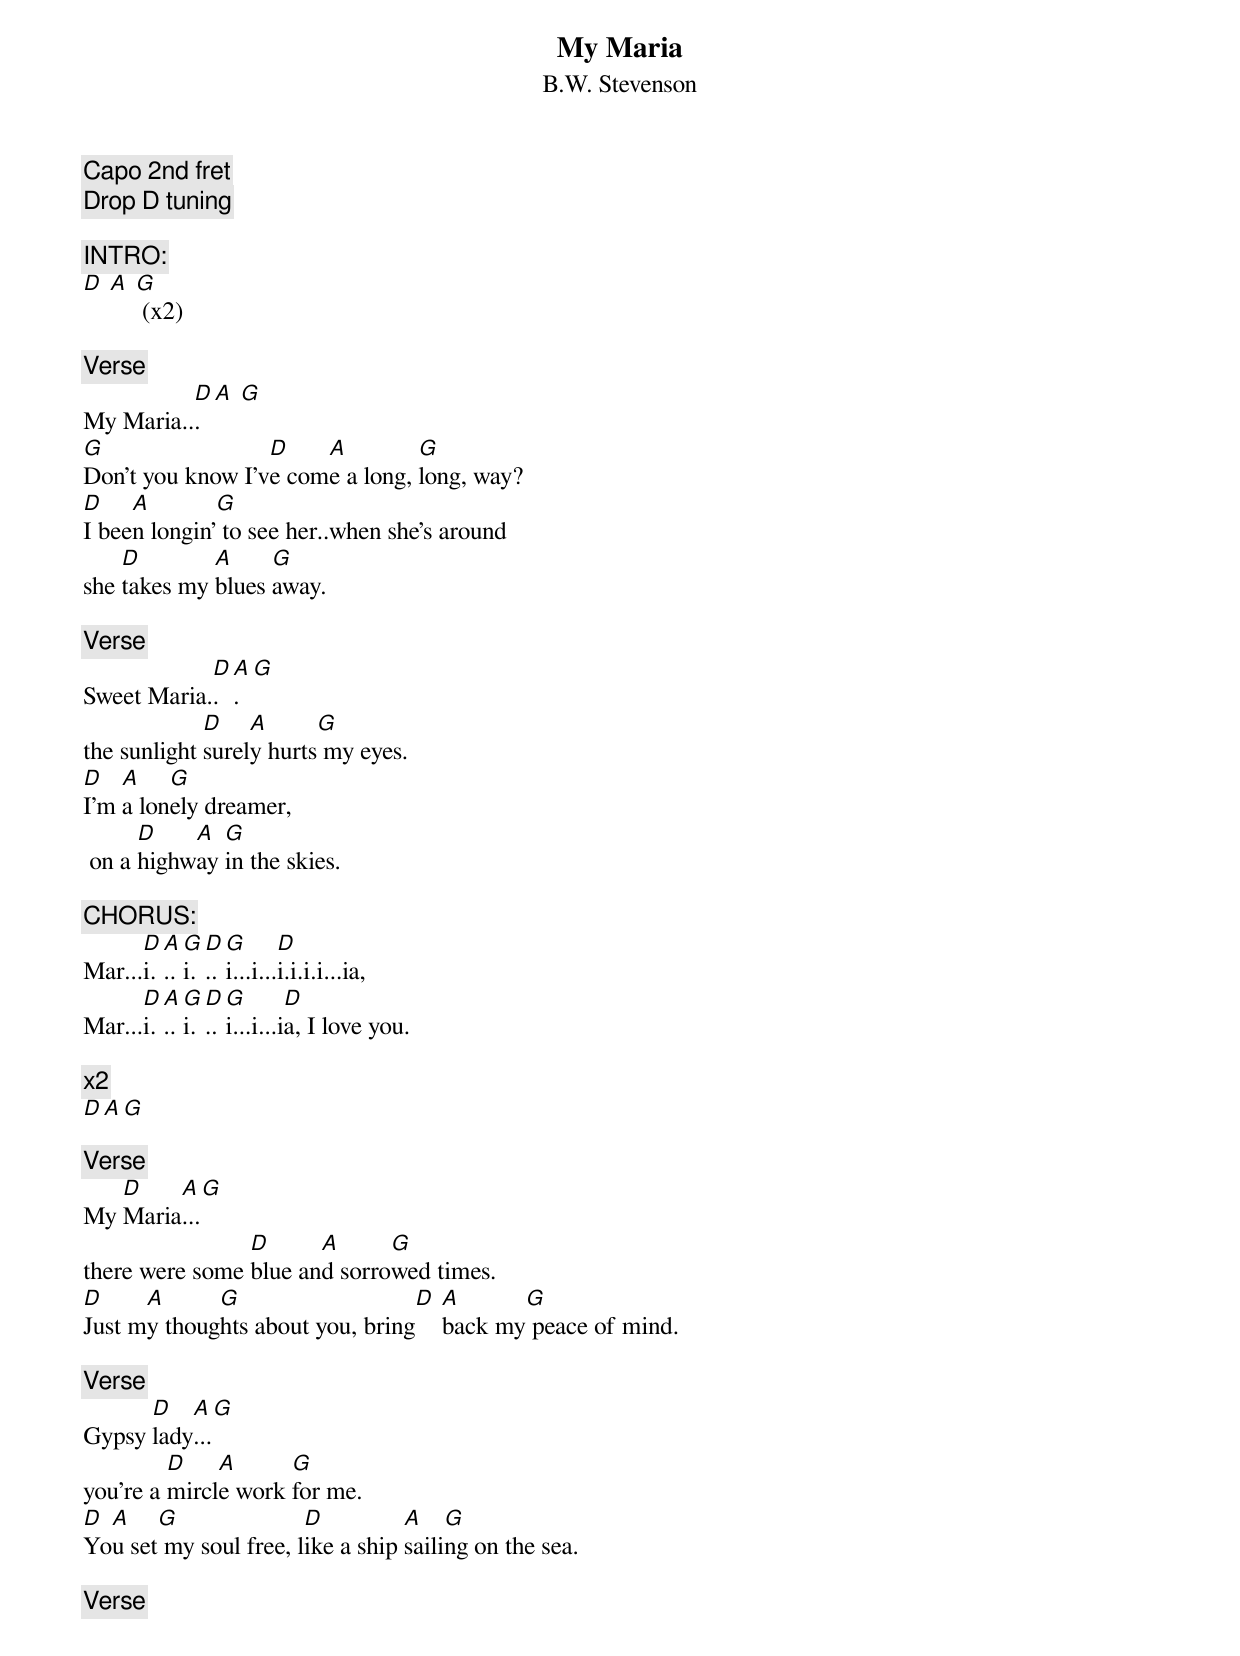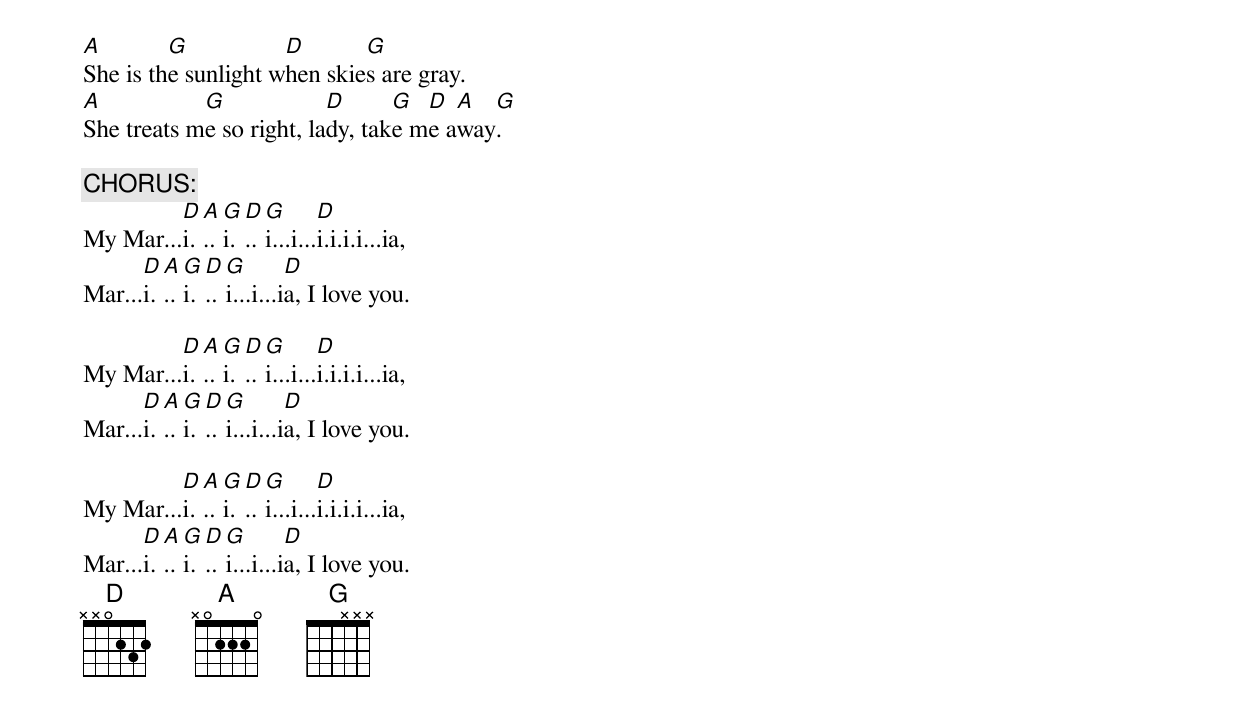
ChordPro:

{t:My Maria}
{st:B.W. Stevenson}
{c:Capo 2nd fret}
{c: Drop D tuning}
{define: G base-fret 0 frets 5 5 5 x x x}

{c:INTRO:}
[D] [A] [G] (x2)

{c: Verse}
My Maria..[D].[A] [G]
[G]Don't you know I'v[D]e com[A]e a long, [G]long, way?
[D]I bee[A]n longin'[G] to see her..when she's around
she [D]takes my [A]blues [G]away.

{c: Verse}
Sweet Maria.[D].[A].[G]
the sunlight [D]surel[A]y hurts[G] my eyes.
[D]I'm [A]a lon[G]ely dreamer,
 on a [D]highw[A]ay [G]in the skies.

{c:CHORUS:}
Mar...[D]i.[A]..[G]i.[D]..[G]i...i...[D]i.i.i.i...ia,
Mar...[D]i.[A]..[G]i.[D]..[G]i...i...i[D]a, I love you.

{c:x2}
[D][A][G]

{c: Verse}
My [D]Maria[A]...[G]
there were some [D]blue an[A]d sorro[G]wed times.
[D]Just m[A]y thoug[G]hts about you, bring[D] [A]back my[G] peace of mind.

{c: Verse}
Gypsy [D]lady[A]...[G]
you're a [D]mircl[A]e work [G]for me.
[D]Yo[A]u set[G] my soul free, l[D]ike a ship [A]saili[G]ng on the sea.

{c: Verse}
[A]She is th[G]e sunlight w[D]hen skie[G]s are gray.
[A]She treats m[G]e so right, la[D]dy, tak[G]e m[D]e a[A]way[G].

{c:CHORUS:}
My Mar...[D]i.[A]..[G]i.[D]..[G]i...i...[D]i.i.i.i...ia,
Mar...[D]i.[A]..[G]i.[D]..[G]i...i...i[D]a, I love you.

My Mar...[D]i.[A]..[G]i.[D]..[G]i...i...[D]i.i.i.i...ia,
Mar...[D]i.[A]..[G]i.[D]..[G]i...i...i[D]a, I love you.

My Mar...[D]i.[A]..[G]i.[D]..[G]i...i...[D]i.i.i.i...ia,
Mar...[D]i.[A]..[G]i.[D]..[G]i...i...i[D]a, I love you.
